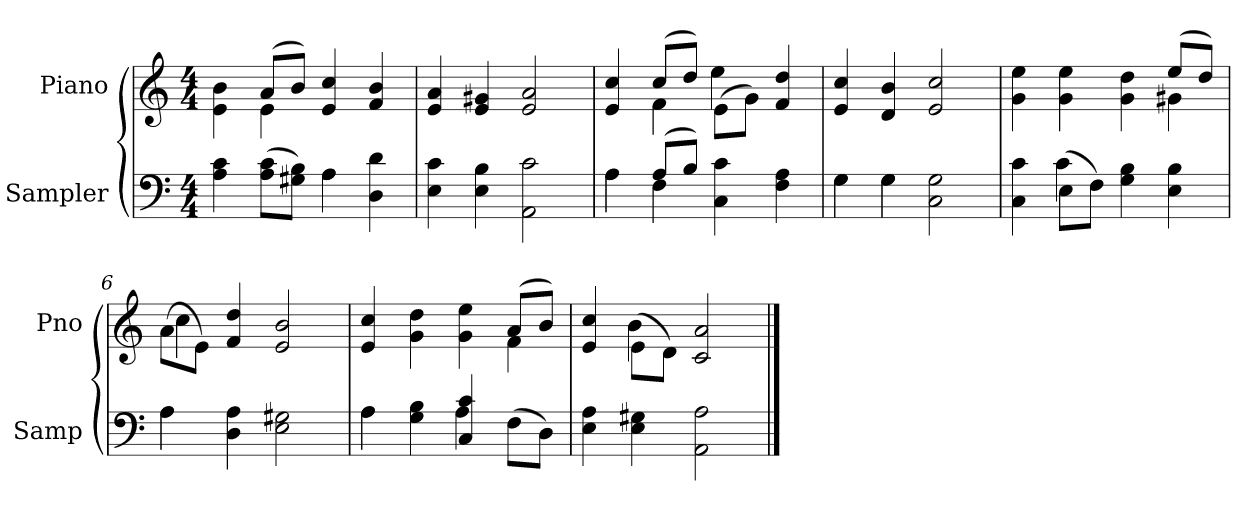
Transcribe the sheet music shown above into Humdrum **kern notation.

**kern	**kern
*part2	*part1
*staff2	*staff1
*I"Sampler	*I"Piano
*I'Samp	*I'Pno
*clefF4	*clefG2
*M4/4	*M4/4
=1	=1
*^	*^
4A 4c	2ryy	4e\ 4b\	4ryy
(8A\ 8c\L	.	(8a/L	4e
8G#X\ 8B\J)	.	8b/J)	.
4A\	4A	4e 4cc	2ryy
4D 4d	4ryy	4f 4b	.
*v	*v	*	*
*	*v	*v
=2	=2
4E 4c	4e 4a
4E 4B	4e 4g#X
2AA 2c	2e 2a
=3	=3
*^	*^
4A\	4A	4e 4cc	4ryy
(8A/L	4F	(8cc/L	4f
8B/J)	.	8dd/J)	.
4C 4c	2ryy	(8e\L	4ee
.	.	8g\J)	.
4F 4A	.	4f 4dd	4ryy
*	*	*v	*v
=4	=4	=4
4G\	4G	4e 4cc
4G\	4G	4d 4b
2C 2G	2ryy	2e 2cc
=5	=5	=5
*	*	*^
4C 4c	4ryy	4g 4ee	2.ryy
(8E\L	4c	4g 4ee	.
8F\J)	.	.	.
4G 4B	2ryy	4g 4dd	.
4E 4B	.	(8ee/L	4g#X
.	.	8dd/J)	.
=6	=6	=6	=6
4A\	4A	(8a\L	4cc
.	.	8e\J)	.
4D 4A	2.ryy	4f 4dd	2.ryy
2E 2G#X	.	2e 2b	.
=7	=7	=7	=7
4A\	4A	4e 4cc	2.ryy
4G 4B	4ryy	4g 4dd	.
4C 4c	4A	4g 4ee	.
(8F\L	4ryy	(8a/L	4f
8D\J)	.	8b/J)	.
*v	*v	*	*
=8	=8	=8
4E 4A	4e 4cc	4ryy
4E 4G#X	(8e\L	4b
.	8d\J)	.
2AA 2A	2c 2a	2ryy
*	*v	*v
==	==
*-	*-
